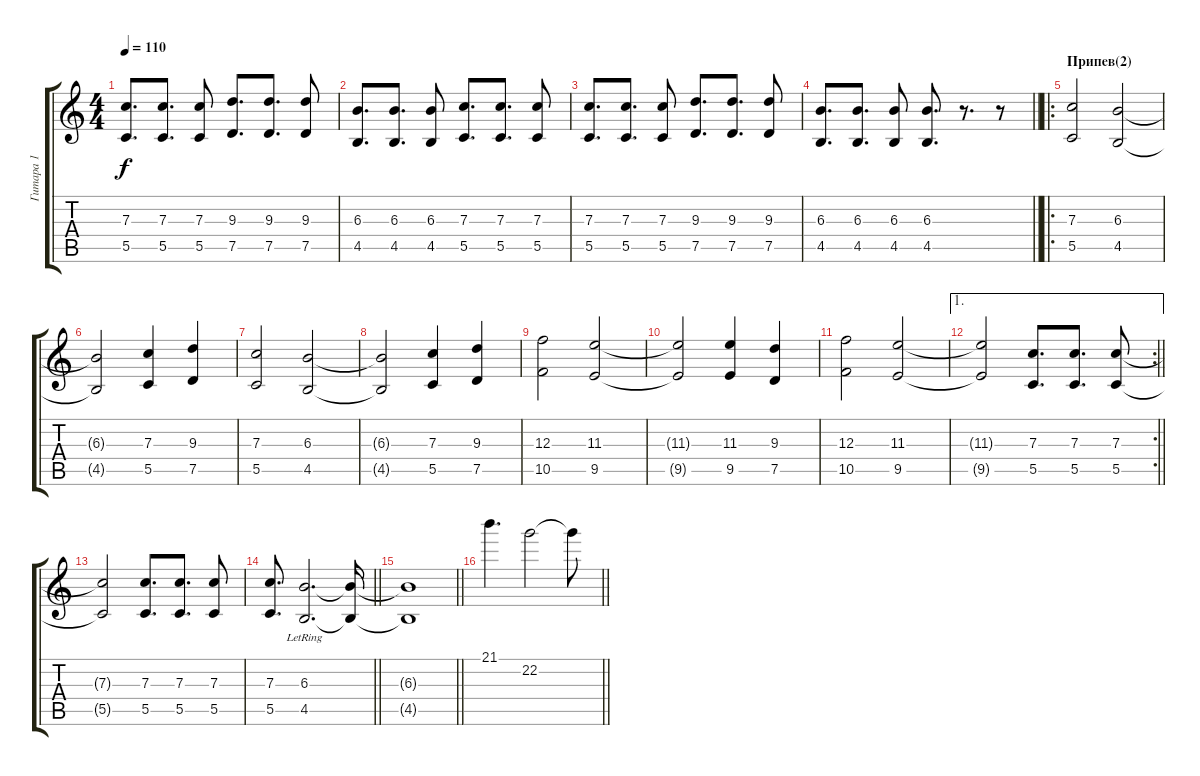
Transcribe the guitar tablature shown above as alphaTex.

\track ("Гитара 1" "Гитара 1") {instrument distortionguitar}
\staff {score tabs}
\tuning (D4 A3 F3 C3 G2 D2) {hide}
\ts (4 4)
\tempo 110
\clef g2
\ks c
(7.3 5.5).8{d dy f} (7.3 5.5).8{d} (7.3 5.5).8 (9.3 7.5).8{d} (9.3 7.5).8{d} (9.3 7.5).8 |
(6.3 4.5).8{d} (6.3 4.5).8{d} (6.3 4.5).8 (7.3 5.5).8{d} (7.3 5.5).8{d} (7.3 5.5).8 |
(7.3 5.5).8{d} (7.3 5.5).8{d} (7.3 5.5).8 (9.3 7.5).8{d} (9.3 7.5).8{d} (9.3 7.5).8 |
\barLineRight lightlight
(6.3 4.5).8{d} (6.3 4.5).8{d} (6.3 4.5).8 (6.3 4.5).8{d} r.8{d} r.8 |
\ro
\section ("" "Припев(2)")
(7.3 5.5).2 (6.3 4.5).2 |
(6.3{t} 4.5{t}).2 (7.3 5.5).4 (9.3 7.5).4 |
(7.3 5.5).2 (6.3 4.5).2 |
(6.3{t} 4.5{t}).2 (7.3 5.5).4 (9.3 7.5).4 |
(12.3 10.5).2 (11.3 9.5).2 |
(11.3{t} 9.5{t}).2 (11.3 9.5).4 (9.3 7.5).4 |
(12.3 10.5).2 (11.3 9.5).2 |
\ae 1
\rc 2
\barLineRight lightlight
(11.3{t} 9.5{t}).2 (7.3 5.5).8{d} (7.3 5.5).8{d} (7.3 5.5).8 |
\section ("" "")
(7.3{t} 5.5{t}).2 (7.3 5.5).8{d} (7.3 5.5).8{d} (7.3 5.5).8 |
\barLineRight lightlight
(7.3 5.5).8{d} (6.3{lr} 4.5{lr}).2{d} (6.3{t} 4.5{t}).16 |
\barLineRight lightlight
(6.3{t} 4.5{t}).1{volume 8} |
\barLineRight lightlight
21.1.4{d} 22.2.2 22.2{t}.8
